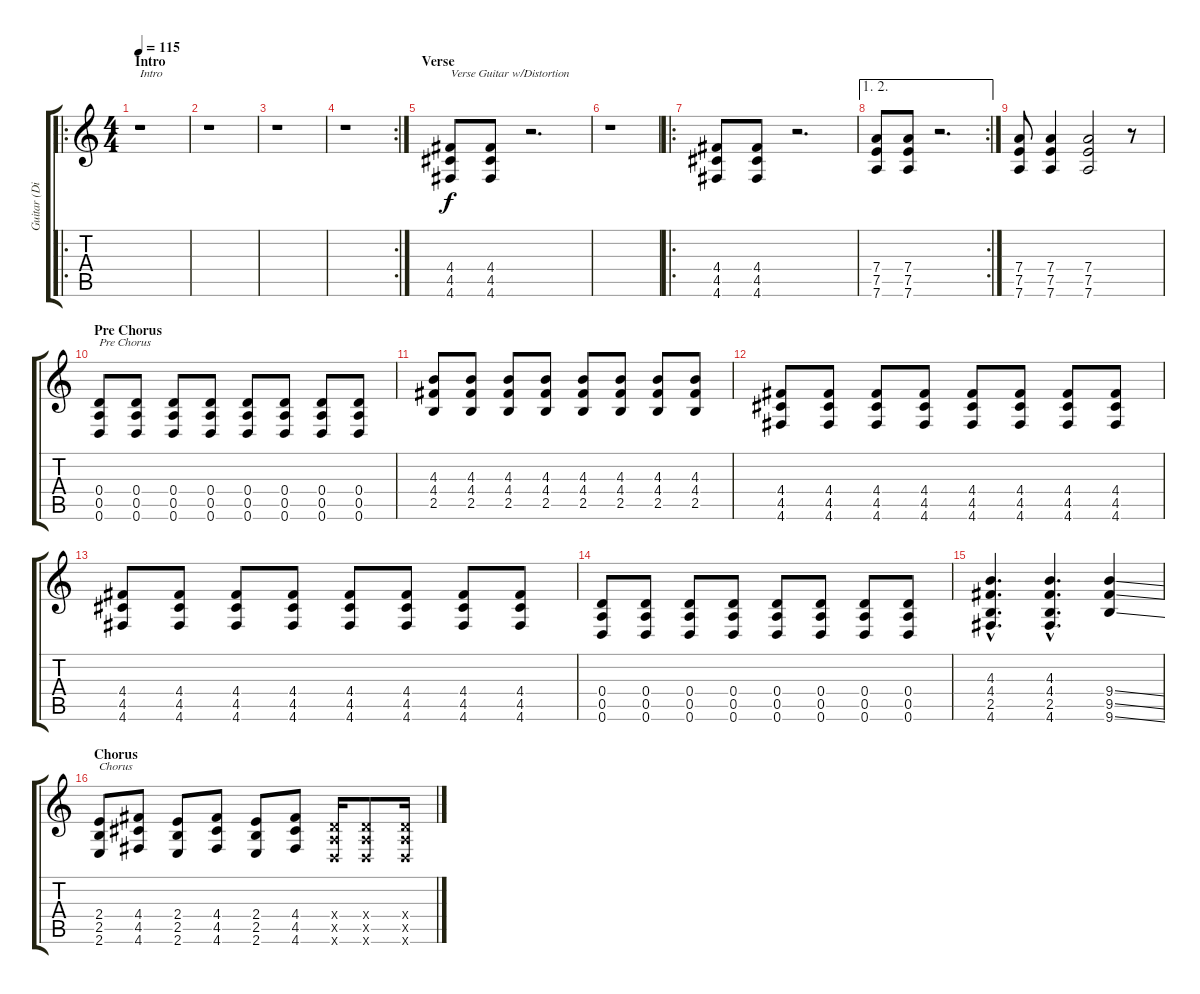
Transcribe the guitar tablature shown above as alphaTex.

\track ("Guitar (Distortion)" "Guitar (Di") {instrument overdrivenguitar}
\staff {score tabs}
\tuning (E4 B3 G3 D3 A2 D2) {hide}
\ro
\ts (4 4)
\section ("" "Intro")
\tempo 115
\clef g2
\ks c
r.1{txt "Intro" dy f instrument overdrivenguitar} |
r.1 |
r.1 |
\rc 2
r.1 |
\section ("" "Verse")
(4.4 4.5 4.6).8{txt "Verse Guitar w/Distortion"} (4.4 4.5 4.6).8 r.2{d} |
r.1 |
\ro
(4.4 4.5 4.6).8 (4.4 4.5 4.6).8 r.2{d} |
\ae (1 2)
\rc 2
(7.4 7.5 7.6).8 (7.4 7.5 7.6).8 r.2{d} |
(7.4 7.5 7.6).8 (7.4 7.5 7.6).4 (7.4 7.5 7.6).2 r.8 |
\section ("" "Pre Chorus")
(0.4 0.5 0.6).8{txt "Pre Chorus"} (0.4 0.5 0.6).8 (0.4 0.5 0.6).8 (0.4 0.5 0.6).8 (0.4 0.5 0.6).8 (0.4 0.5 0.6).8 (0.4 0.5 0.6).8 (0.4 0.5 0.6).8 |
(4.3 4.4 2.5).8 (4.3 4.4 2.5).8 (4.3 4.4 2.5).8 (4.3 4.4 2.5).8 (4.3 4.4 2.5).8 (4.3 4.4 2.5).8 (4.3 4.4 2.5).8 (4.3 4.4 2.5).8 |
(4.4 4.5 4.6).8 (4.4 4.5 4.6).8 (4.4 4.5 4.6).8 (4.4 4.5 4.6).8 (4.4 4.5 4.6).8 (4.4 4.5 4.6).8 (4.4 4.5 4.6).8 (4.4 4.5 4.6).8 |
(4.4 4.5 4.6).8 (4.4 4.5 4.6).8 (4.4 4.5 4.6).8 (4.4 4.5 4.6).8 (4.4 4.5 4.6).8 (4.4 4.5 4.6).8 (4.4 4.5 4.6).8 (4.4 4.5 4.6).8 |
(0.4 0.5 0.6).8 (0.4 0.5 0.6).8 (0.4 0.5 0.6).8 (0.4 0.5 0.6).8 (0.4 0.5 0.6).8 (0.4 0.5 0.6).8 (0.4 0.5 0.6).8 (0.4 0.5 0.6).8 |
(4.3{hac} 4.4{hac} 2.5{hac} 4.6{hac}).4{d} (4.3{hac} 4.4{hac} 2.5{hac} 4.6{hac}).4{d} (9.4{ss} 9.5{ss} 9.6{ss}).4 |
\section ("" "Chorus")
(2.4 2.5 2.6).8{txt "Chorus"} (4.4 4.5 4.6).8 (2.4 2.5 2.6).8 (4.4 4.5 4.6).8 (2.4 2.5 2.6).8 (4.4 4.5 4.6).8 (0.4{x} 0.5{x} 0.6{x}).16 (0.4{x} 0.5{x} 0.6{x}).8 (0.4{x} 0.5{x} 0.6{x}).16
